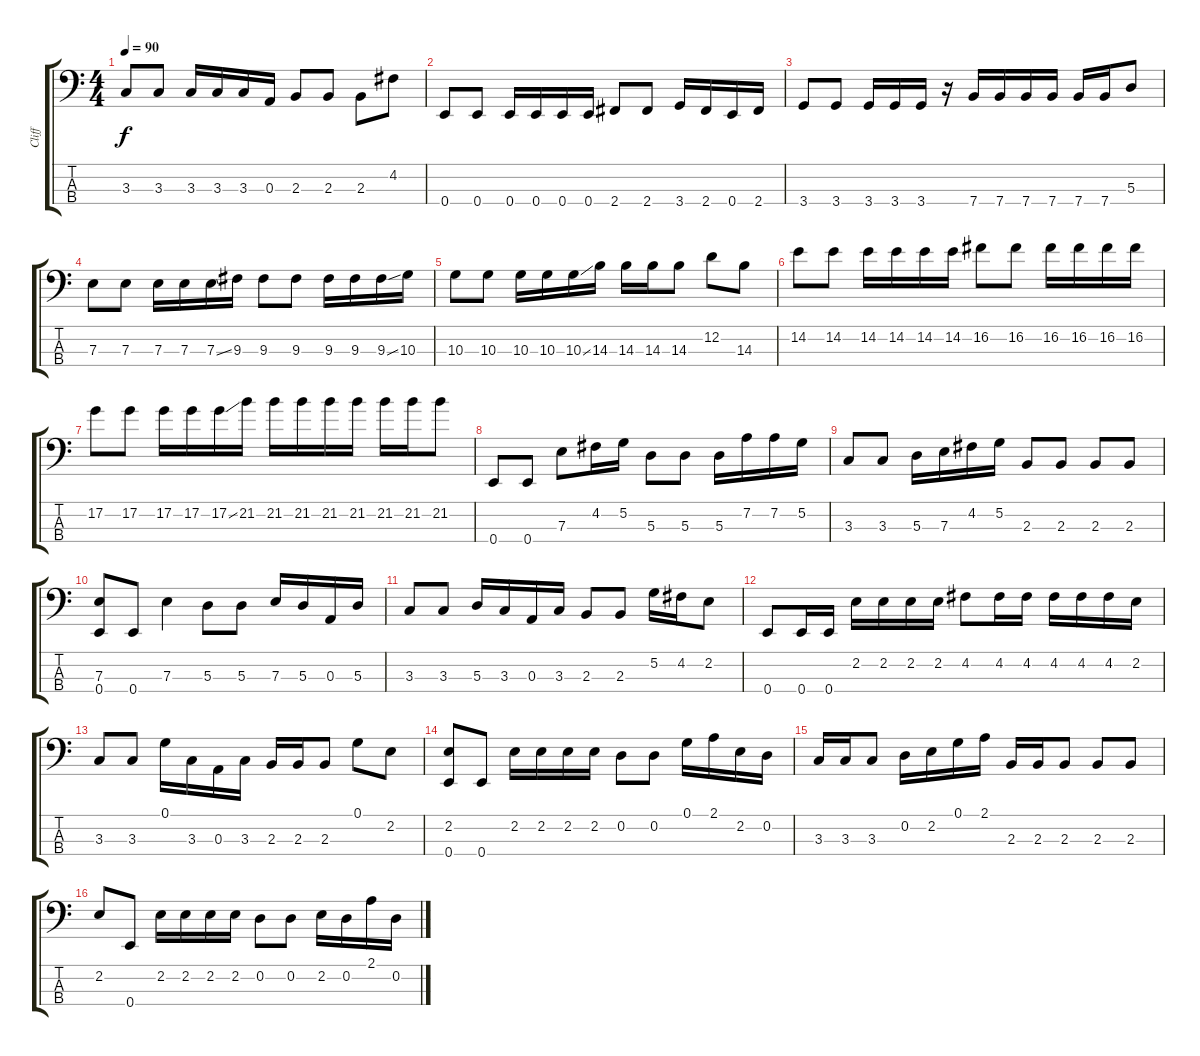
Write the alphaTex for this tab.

\track ("Cliff" "Cliff") {instrument electricbassfinger}
\staff {score tabs}
\tuning (G2 D2 A1 E1) {hide}
\ts (4 4)
\tempo 90
\clef f4
\ks c
3.3.8{dy f} 3.3.8 3.3.16 3.3.16 3.3.16 0.3.16 2.3.8 2.3.8 2.3.8 4.2.8 |
0.4.8 0.4.8 0.4.16 0.4.16 0.4.16 0.4.16 2.4.8 2.4.8 3.4.16 2.4.16 0.4.16 2.4.16 |
3.4.8 3.4.8 3.4.16 3.4.16 3.4.16 r.16 7.4.16 7.4.16 7.4.16 7.4.16 7.4.16 7.4.16 5.3.8 |
7.3.8 7.3.8 7.3.16 7.3.16 7.3{ss}.16 9.3.16 9.3.8 9.3.8 9.3.16 9.3.16 9.3{ss}.16 10.3.16 |
10.3.8 10.3.8 10.3.16 10.3.16 10.3{ss}.16 14.3.16 14.3.16 14.3.16 14.3.8 12.2.8 14.3.8 |
14.2.8 14.2.8 14.2.16 14.2.16 14.2.16 14.2.16 16.2.8 16.2.8 16.2.16 16.2.16 16.2.16 16.2.16 |
17.2.8 17.2.8 17.2.16 17.2.16 17.2{ss}.16 21.2.16 21.2.16 21.2.16 21.2.16 21.2.16 21.2.16 21.2.16 21.2.8 |
0.4.8 0.4.8 7.3.8 4.2.16 5.2.16 5.3.8 5.3.8 5.3.16 7.2.16 7.2.16 5.2.16 |
3.3.8 3.3.8 5.3.16 7.3.16 4.2.16 5.2.16 2.3.8 2.3.8 2.3.8 2.3.8 |
(7.3 0.4).8 0.4.8 7.3.4 5.3.8 5.3.8 7.3.16 5.3.16 0.3.16 5.3.16 |
3.3.8 3.3.8 5.3.16 3.3.16 0.3.16 3.3.16 2.3.8 2.3.8 5.2.16 4.2.16 2.2.8 |
0.4.8 0.4.16 0.4.16 2.2.16 2.2.16 2.2.16 2.2.16 4.2.8 4.2.16 4.2.16 4.2.16 4.2.16 4.2.16 2.2.16 |
3.3.8 3.3.8 0.1.16 3.3.16 0.3.16 3.3.16 2.3.16 2.3.16 2.3.8 0.1.8 2.2.8 |
(2.2 0.4).8 0.4.8 2.2.16 2.2.16 2.2.16 2.2.16 0.2.8 0.2.8 0.1.16 2.1.16 2.2.16 0.2.16 |
3.3.16 3.3.16 3.3.8 0.2.16 2.2.16 0.1.16 2.1.16 2.3.16 2.3.16 2.3.8 2.3.8 2.3.8 |
2.2.8 0.4.8 2.2.16 2.2.16 2.2.16 2.2.16 0.2.8 0.2.8 2.2.16 0.2.16 2.1.16 0.2.16
